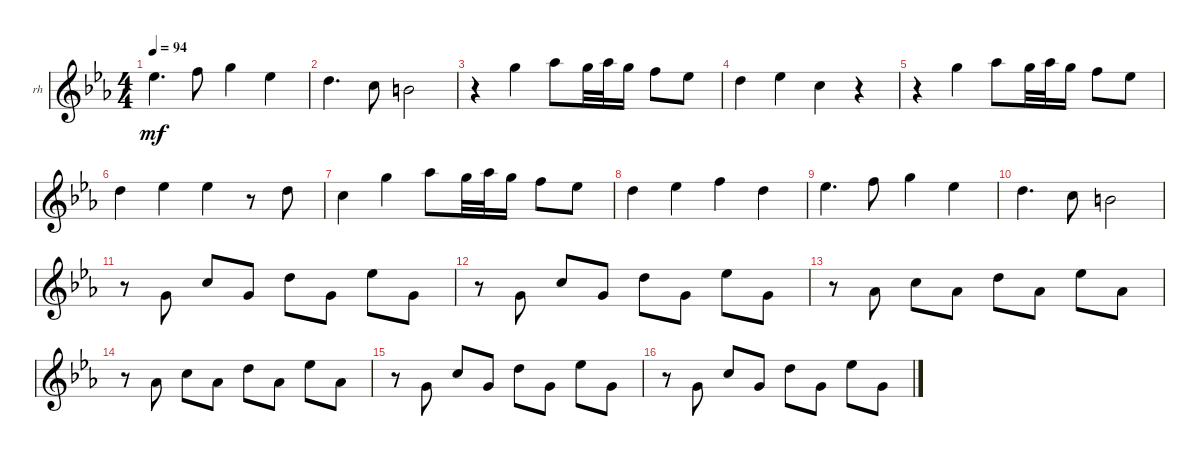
\defaultSystemsLayout 4
\bracketExtendMode groupsimilarinstruments
\firstSystemTrackNameOrientation horizontal
\otherSystemsTrackNameOrientation horizontal
\track ("rh" "rh") {instrument acousticgrandpiano}
\staff {score}
\tuning (E4 B3 G3 D3 A2 E2 B1)
\displaytranspose 12
\ts (4 4)
\beaming (8 2 2 2 2)
\scale
1.25141
\tempo 94
\accidentals auto
\clef g2
\ottava regular
\simile none
\ks cminor
4.2{acc b}.4{d dy mf instrument acousticgrandpiano beam Down} 1.1{acc forcenatural}.8{beam Down} 3.1{acc forcenatural}.4{beam Down} 4.2{acc b}.4{beam Down} |
\scale
0.916198 3.2{acc forcenatural}.4{d beam Down} 1.2{acc forcenatural}.8{beam Down} 0.2{acc forcenatural}.2{beam Down} |
\scale
0.916198 r.4{beam Down} 3.1{acc forcenatural}.4{beam Down} 4.1{acc b}.8{beam Down} 3.1{acc forcenatural}.32{beam Down} 4.1{acc b}.32{beam Down} 3.1{acc forcenatural}.16{beam Down} 1.1{acc forcenatural}.8{beam Down} 4.2{acc b}.8{beam Down} |
\scale
0.916198 3.2{acc forcenatural}.4{beam Down} 4.2{acc b}.4{beam Down} 1.2{acc forcenatural}.4{beam Down} r.4{beam Down} |
r.4{beam Down} 3.1{acc forcenatural}.4{beam Down} 4.1{acc b}.8{beam Down} 3.1{acc forcenatural}.32{beam Down} 4.1{acc b}.32{beam Down} 3.1{acc forcenatural}.16{beam Down} 1.1{acc forcenatural}.8{beam Down} 4.2{acc b}.8{beam Down} |
3.2{acc forcenatural}.4{beam Down} 4.2{acc b}.4{beam Down} 4.2{acc b}.4{beam Down} r.8{beam Down} 3.2{acc forcenatural}.8{beam Down} |
1.2{acc forcenatural}.4{beam Down} 3.1{acc forcenatural}.4{beam Down} 4.1{acc b}.8{beam Down} 3.1{acc forcenatural}.32{beam Down} 4.1{acc b}.32{beam Down} 3.1{acc forcenatural}.16{beam Down} 1.1{acc forcenatural}.8{beam Down} 4.2{acc b}.8{beam Down} |
3.2{acc forcenatural}.4{beam Down} 4.2{acc b}.4{beam Down} 1.1{acc forcenatural}.4{beam Down} 3.2{acc forcenatural}.4{beam Down} |
4.2{acc b}.4{d beam Down} 1.1{acc forcenatural}.8{beam Down} 3.1{acc forcenatural}.4{beam Down} 4.2{acc b}.4{beam Down} |
3.2{acc forcenatural}.4{d beam Down} 1.2{acc forcenatural}.8{beam Down} 0.2{acc forcenatural}.2{beam Down} |
r.8{beam Down} 0.3{acc forcenatural}.8{beam Up} 1.2{acc forcenatural}.8{beam Up} 0.3{acc forcenatural}.8{beam Up} 3.2{acc forcenatural}.8{beam Down} 0.3{acc forcenatural}.8{beam Down} 4.2{acc b}.8{beam Down} 0.3{acc forcenatural}.8{beam Down} |
r.8{beam Down} 0.3{acc forcenatural}.8{beam Up} 1.2{acc forcenatural}.8{beam Up} 0.3{acc forcenatural}.8{beam Up} 3.2{acc forcenatural}.8{beam Down} 0.3{acc forcenatural}.8{beam Down} 4.2{acc b}.8{beam Down} 0.3{acc forcenatural}.8{beam Down} |
r.8{beam Down} 1.3{acc b}.8{beam Up} 1.2{acc forcenatural}.8{beam Down} 1.3{acc b}.8{beam Down} 3.2{acc forcenatural}.8{beam Down} 1.3{acc b}.8{beam Down} 4.2{acc b}.8{beam Down} 1.3{acc b}.8{beam Down} |
r.8{beam Down} 1.3{acc b}.8{beam Up} 1.2{acc forcenatural}.8{beam Down} 1.3{acc b}.8{beam Down} 3.2{acc forcenatural}.8{beam Down} 1.3{acc b}.8{beam Down} 4.2{acc b}.8{beam Down} 1.3{acc b}.8{beam Down} |
r.8{beam Down} 0.3{acc forcenatural}.8{beam Up} 1.2{acc forcenatural}.8{beam Up} 0.3{acc forcenatural}.8{beam Up} 3.2{acc forcenatural}.8{beam Down} 0.3{acc forcenatural}.8{beam Down} 4.2{acc b}.8{beam Down} 0.3{acc forcenatural}.8{beam Down} |
r.8{beam Down} 0.3{acc forcenatural}.8{beam Up} 1.2{acc forcenatural}.8{beam Up} 0.3{acc forcenatural}.8{beam Up} 3.2{acc forcenatural}.8{beam Down} 0.3{acc forcenatural}.8{beam Down} 4.2{acc b}.8{beam Down} 0.3{acc forcenatural}.8{beam Down}
